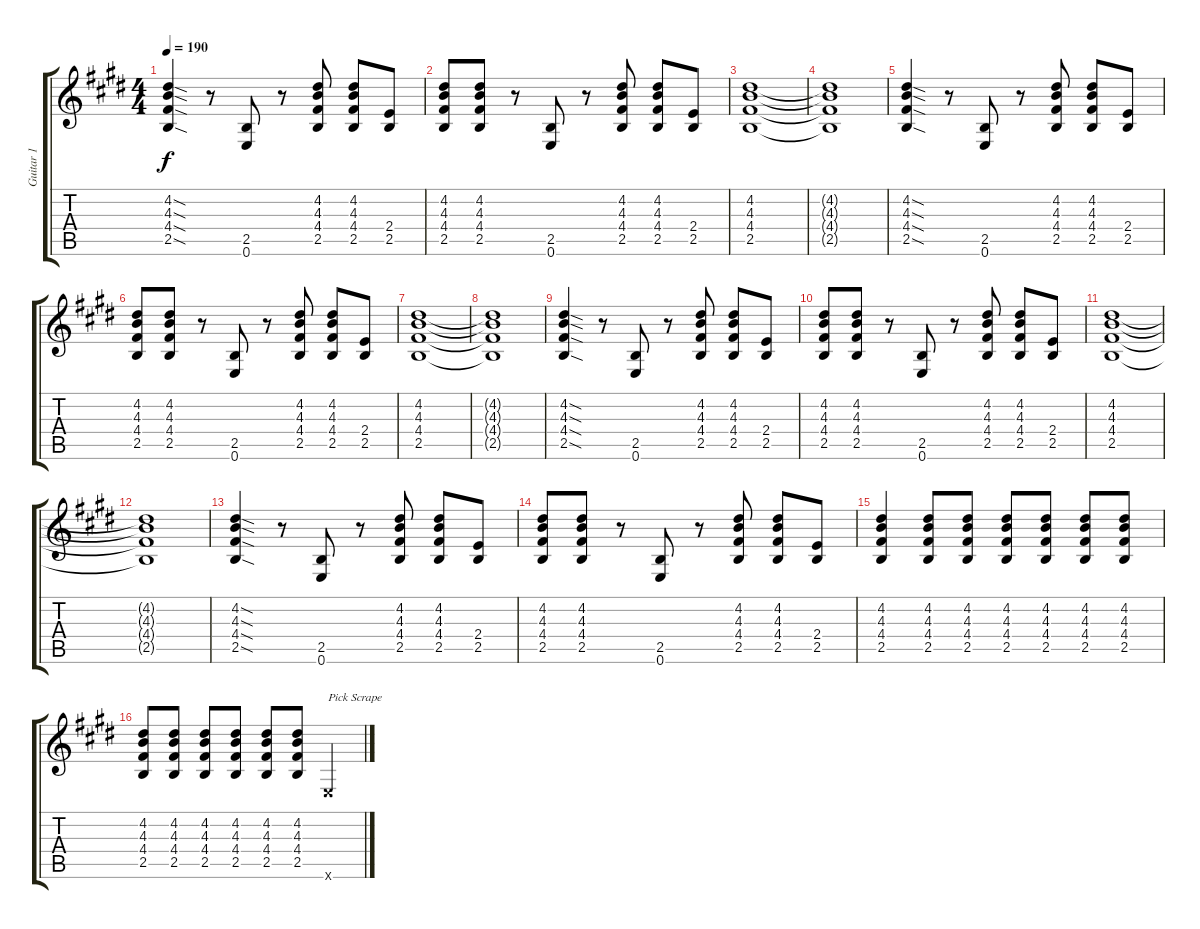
\track ("Guitar 1" "Guitar 1") {instrument distortionguitar}
\staff {score tabs}
\tuning (E4 B3 G3 D3 A2 E2) {hide}
\ts (4 4)
\tempo 190
\clef g2
\ks e
(4.2{sod} 4.3{sod} 4.4{sod} 2.5{sod}).4{dy f} r.8 (2.5 0.6).8 r.8 (4.2 4.3 4.4 2.5).8 (4.2 4.3 4.4 2.5).8 (2.4 2.5).8 |
(4.2 4.3 4.4 2.5).8 (4.2 4.3 4.4 2.5).8 r.8 (2.5 0.6).8 r.8 (4.2 4.3 4.4 2.5).8 (4.2 4.3 4.4 2.5).8 (2.4 2.5).8 |
(4.2 4.3 4.4 2.5).1 |
(4.2{t} 4.3{t} 4.4{t} 2.5{t}).1 |
(4.2{sod} 4.3{sod} 4.4{sod} 2.5{sod}).4 r.8 (2.5 0.6).8 r.8 (4.2 4.3 4.4 2.5).8 (4.2 4.3 4.4 2.5).8 (2.4 2.5).8 |
(4.2 4.3 4.4 2.5).8 (4.2 4.3 4.4 2.5).8 r.8 (2.5 0.6).8 r.8 (4.2 4.3 4.4 2.5).8 (4.2 4.3 4.4 2.5).8 (2.4 2.5).8 |
(4.2 4.3 4.4 2.5).1 |
(4.2{t} 4.3{t} 4.4{t} 2.5{t}).1 |
(4.2{sod} 4.3{sod} 4.4{sod} 2.5{sod}).4 r.8 (2.5 0.6).8 r.8 (4.2 4.3 4.4 2.5).8 (4.2 4.3 4.4 2.5).8 (2.4 2.5).8 |
(4.2 4.3 4.4 2.5).8 (4.2 4.3 4.4 2.5).8 r.8 (2.5 0.6).8 r.8 (4.2 4.3 4.4 2.5).8 (4.2 4.3 4.4 2.5).8 (2.4 2.5).8 |
(4.2 4.3 4.4 2.5).1 |
(4.2{t} 4.3{t} 4.4{t} 2.5{t}).1 |
(4.2{sod} 4.3{sod} 4.4{sod} 2.5{sod}).4 r.8 (2.5 0.6).8 r.8 (4.2 4.3 4.4 2.5).8 (4.2 4.3 4.4 2.5).8 (2.4 2.5).8 |
(4.2 4.3 4.4 2.5).8 (4.2 4.3 4.4 2.5).8 r.8 (2.5 0.6).8 r.8 (4.2 4.3 4.4 2.5).8 (4.2 4.3 4.4 2.5).8 (2.4 2.5).8 |
(4.2 4.3 4.4 2.5).4 (4.2 4.3 4.4 2.5).8 (4.2 4.3 4.4 2.5).8 (4.2 4.3 4.4 2.5).8 (4.2 4.3 4.4 2.5).8 (4.2 4.3 4.4 2.5).8 (4.2 4.3 4.4 2.5).8 |
(4.2 4.3 4.4 2.5).8 (4.2 4.3 4.4 2.5).8 (4.2 4.3 4.4 2.5).8 (4.2 4.3 4.4 2.5).8 (4.2 4.3 4.4 2.5).8 (4.2 4.3 4.4 2.5).8 0.6{x}.4{txt "Pick Scrape"}
